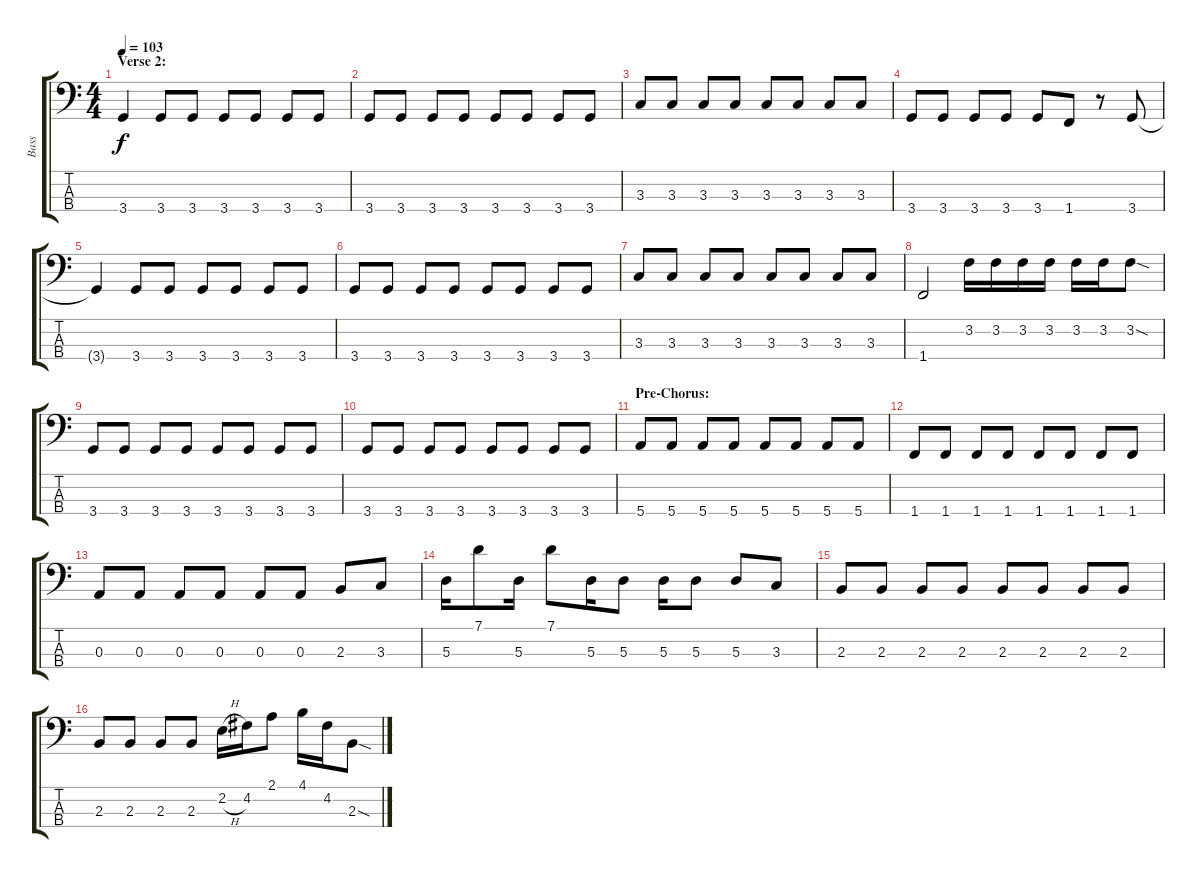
\track ("Bass" "Bass") {instrument electricbasspick}
\staff {score tabs}
\tuning (G2 D2 A1 E1) {hide}
\ts (4 4)
\section ("" "Verse 2:")
\tempo 103
\clef f4
\ks c
3.4.4{dy f} 3.4.8 3.4.8 3.4.8 3.4.8 3.4.8 3.4.8 |
3.4.8 3.4.8 3.4.8 3.4.8 3.4.8 3.4.8 3.4.8 3.4.8 |
3.3.8 3.3.8 3.3.8 3.3.8 3.3.8 3.3.8 3.3.8 3.3.8 |
3.4.8 3.4.8 3.4.8 3.4.8 3.4.8 1.4.8 r.8 3.4.8 |
3.4{t}.4 3.4.8 3.4.8 3.4.8 3.4.8 3.4.8 3.4.8 |
3.4.8 3.4.8 3.4.8 3.4.8 3.4.8 3.4.8 3.4.8 3.4.8 |
3.3.8 3.3.8 3.3.8 3.3.8 3.3.8 3.3.8 3.3.8 3.3.8 |
1.4.2 3.2.16 3.2.16 3.2.16 3.2.16 3.2.16 3.2.16 3.2{sod}.8 |
3.4.8 3.4.8 3.4.8 3.4.8 3.4.8 3.4.8 3.4.8 3.4.8 |
3.4.8 3.4.8 3.4.8 3.4.8 3.4.8 3.4.8 3.4.8 3.4.8 |
\section ("" "Pre-Chorus:")
5.4.8 5.4.8 5.4.8 5.4.8 5.4.8 5.4.8 5.4.8 5.4.8 |
1.4.8 1.4.8 1.4.8 1.4.8 1.4.8 1.4.8 1.4.8 1.4.8 |
0.3.8 0.3.8 0.3.8 0.3.8 0.3.8 0.3.8 2.3.8 3.3.8 |
5.3.16 7.1.8 5.3.16 7.1.8 5.3.16 5.3.8 5.3.16 5.3.8 5.3.8 3.3.8 |
2.3.8 2.3.8 2.3.8 2.3.8 2.3.8 2.3.8 2.3.8 2.3.8 |
2.3.8 2.3.8 2.3.8 2.3.8 2.2{h}.16 4.2.16 2.1.8 4.1.16 4.2.16 2.3{sod}.8
